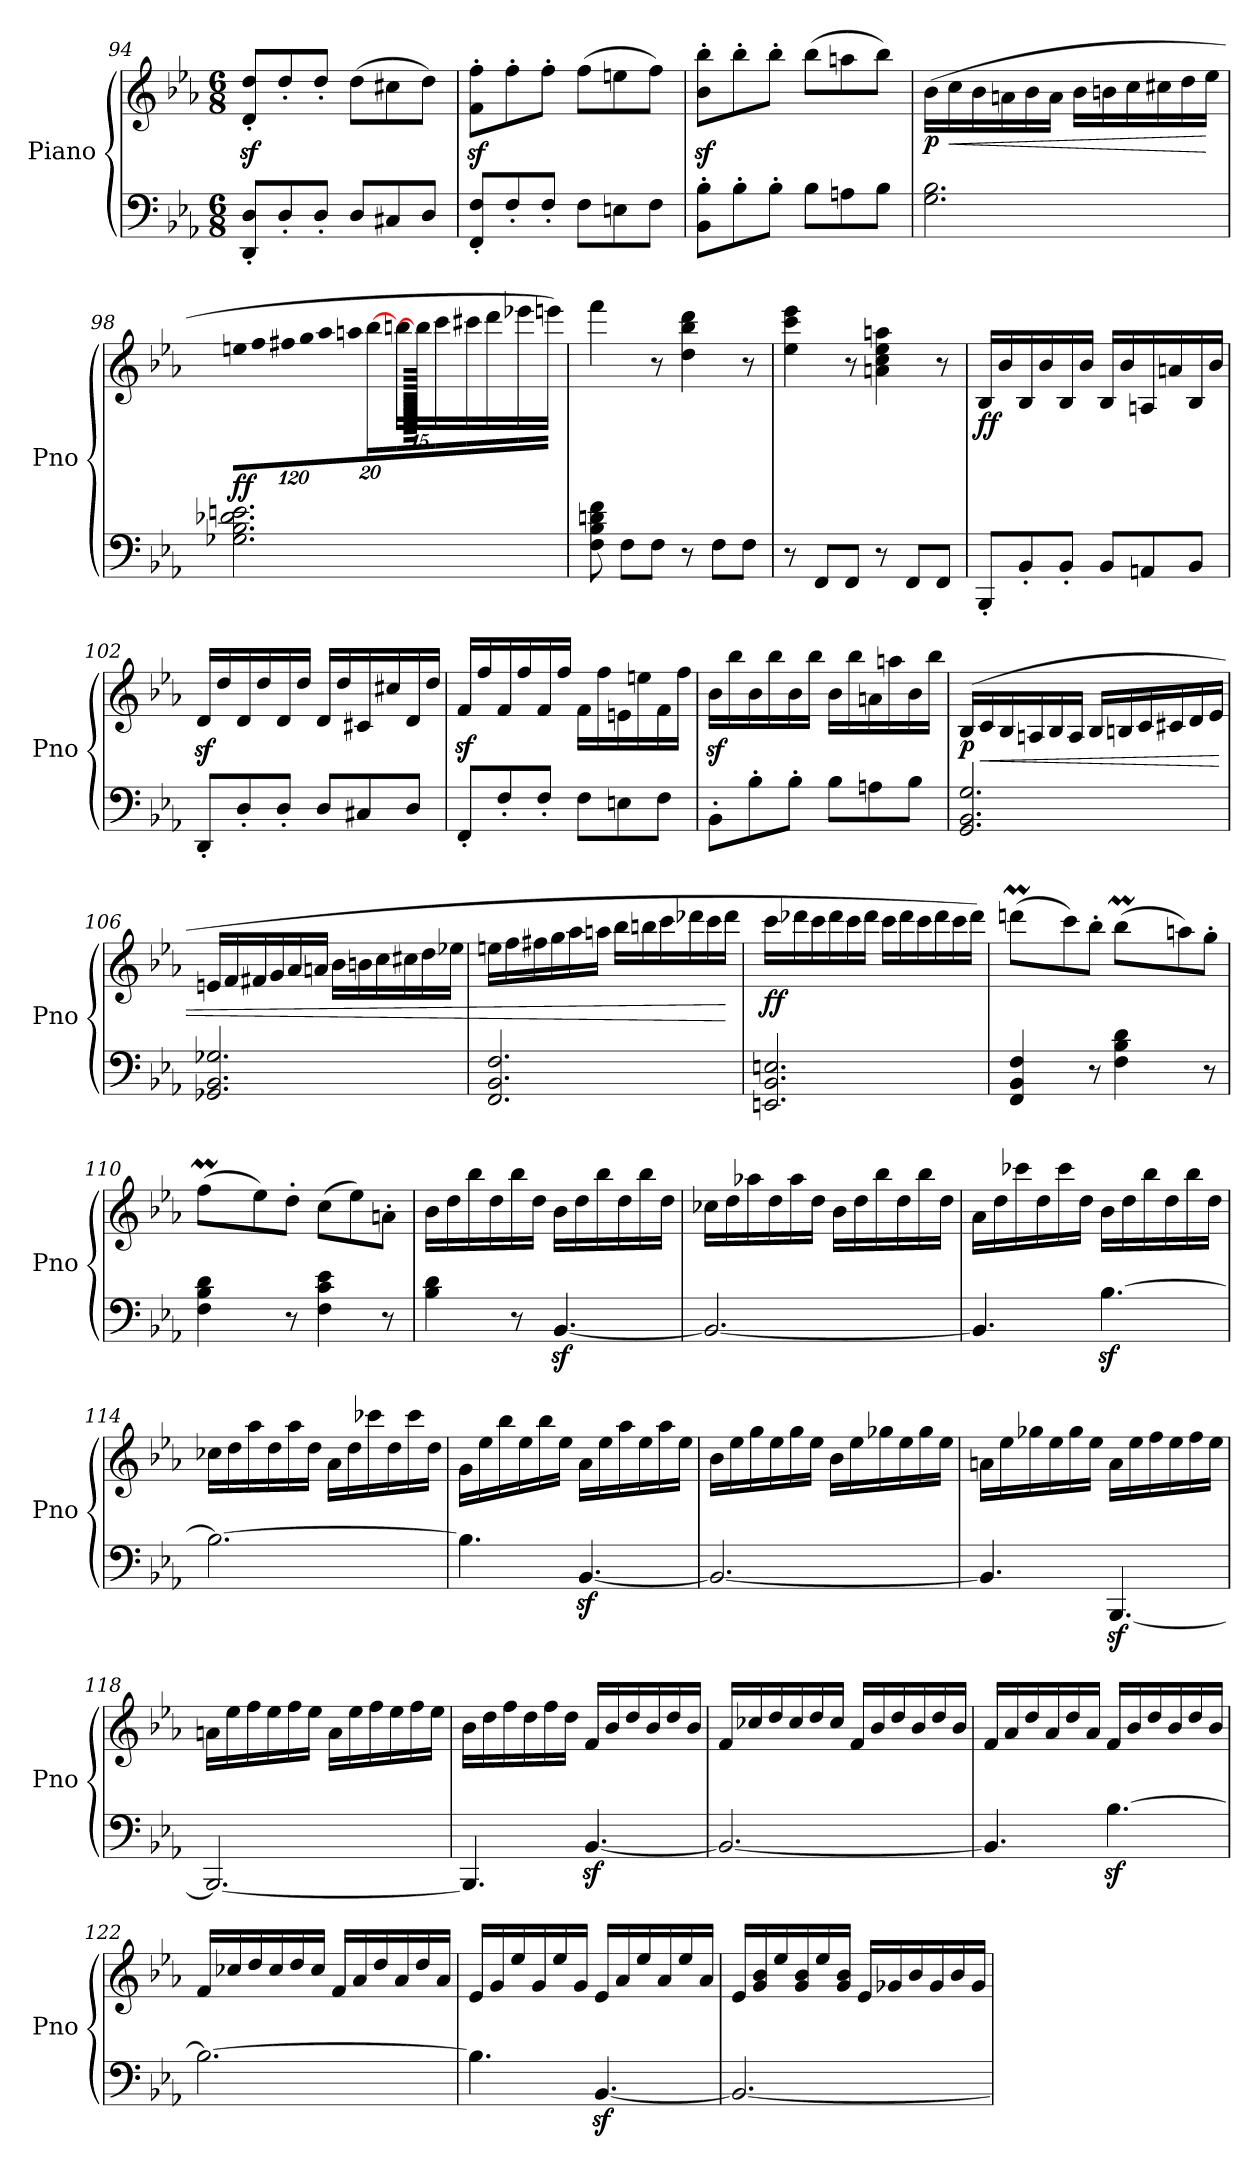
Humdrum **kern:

**kern	**kern	**dynam
*part1	*part1	*part1
*staff2	*staff1	*staff1/2
*I"Piano	*	*
*I'Pno	*	*
*clefF4	*clefG2	*
*k[b-e-a-]	*k[b-e-a-]	*
*M6/8	*M6/8	*
=94	=94	=94
8DD/' 8D/'L	8d/z<' 8dd/z<'L	.
8D'/	8dd'/	.
8D'/J	8dd'/J	.
8D/L	(8dd\L	.
8C#X/	8cc#X\	.
8D/J	8dd\J)	.
=95	=95	=95
8FF/' 8F/'L	8f\z<' 8ff\z<'L	.
8F'/	8ff'\	.
8F'/J	8ff'\J	.
8F\L	(8ff\L	.
8En\	8een\	.
8F\J	8ff\J)	.
=96	=96	=96
8BB-\' 8B-\'L	8b-\z<' 8bb-\z<'L	.
8B-'\	8bb-'\	.
8B-'\J	8bb-'\J	.
8B-\L	(8bb-\L	.
8An\	8aan\	.
8B-\J	8bb-\J)	.
!!LO:PB:g=z
=97	=97	=97
!	!	!LO:DY:b
2.G\ 2.B-\	(16b-\LL	p
!	!	!LO:HP:b
.	16cc\	<
.	16b-\	.
.	16an\	.
.	16b-\	.
.	16a\JJ	.
.	16b-\LL	.
.	16bn\	.
.	16cc\	.
.	16cc#X\	.
.	16dd\	.
.	16ee-\JJ	[
=98	=98	=98
*	*Xbrackettup	*
!	!LO:N:vis=16	!LO:DY:b
2.G-X\ 2.B-\ 2.d-X\ 2.en\	1920%103een\LL	ff
!	!LO:N:vis=16	!
.	1920%103ff\	.
!	!LO:N:vis=16	!
.	1920%103ff#X\	.
!	!LO:N:vis=16	!
.	1920%103gg\	.
!	!LO:N:vis=16	!
.	1920%103aa-\	.
!	!LO:N:vis=16	!
.	1920%103aan\	.
.	[320%17bb-\JJ	.
.	16bbn\LL	.
.	1920bb-\]	.
.	16ccc\	.
.	16ccc#X\	.
.	16ddd\	.
.	16eee-X\	.
.	16eeen\JJ)	.
1920ryy	.	.
=99	=99	=99
8F\ 8B-\ 8dn\ 8f\	4fff\	.
8F\L	.	.
8F\J	8r	.
8r	4dd\ 4bb-\ 4ddd\	.
8F\L	.	.
8F\J	8r	.
=100	=100	=100
8r	4ee-\ 4ccc\ 4eee-\	.
8FF/L	.	.
8FF/J	8r	.
8r	4an\ 4cc\ 4ee-\ 4aan\	.
8FF/L	.	.
8FF/J	8r	.
!!LO:LB:g=z
=101	=101	=101
!	!	!LO:DY:b
8BBB-'/L	16B-/LL	ff
.	16b-/	.
8BB-'/	16B-/	.
.	16b-/	.
8BB-'/J	16B-/	.
.	16b-/JJ	.
8BB-/L	16B-/LL	.
.	16b-/	.
8AAn/	16An/	.
.	16an/	.
8BB-/J	16B-/	.
.	16b-/JJ	.
=102	=102	=102
8DD'/L	16dz</LL	.
.	16dd/	.
8D'/	16d/	.
.	16dd/	.
8D'/J	16d/	.
.	16dd/JJ	.
8D/L	16d/LL	.
.	16dd/	.
8C#X/	16c#X/	.
.	16cc#X/	.
8D/J	16d/	.
.	16dd/JJ	.
=103	=103	=103
8FF'/L	16fz</LL	.
.	16ff/	.
8F'/	16f/	.
.	16ff/	.
8F'/J	16f/	.
.	16ff/JJ	.
8F\L	16f\LL	.
.	16ff\	.
8En\	16en\	.
.	16een\	.
8F\J	16f\	.
.	16ff\JJ	.
!!LO:LB:g=z
=104	=104	=104
8BB-'\L	16b-z<\LL	.
.	16bb-\	.
8B-'\	16b-\	.
.	16bb-\	.
8B-'\J	16b-\	.
.	16bb-\JJ	.
8B-\L	16b-\LL	.
.	16bb-\	.
8An\	16an\	.
.	16aan\	.
8B-\J	16b-\	.
.	16bb-\JJ	.
=105	=105	=105
!	!	!LO:DY:b
2.GG/ 2.BB-/ 2.G/	(16B-/LL	p
!	!	!LO:HP:b
.	16c/	<
.	16B-/	.
.	16An/	.
.	16B-/	.
.	16A/JJ	.
.	16B-/LL	.
.	16Bn/	.
.	16c/	.
.	16c#X/	.
.	16d/	.
.	16e-/JJ	.
=106	=106	=106
2.GG-X/ 2.BB-/ 2.G-X/	16en/LL	.
.	16f/	.
.	16f#X/	.
.	16g/	.
.	16a-/	.
.	16an/JJ	.
.	16b-\LL	.
.	16bn\	.
.	16cc\	.
.	16cc#X\	.
.	16dd\	.
.	16ee-X\JJ	.
!!LO:LB:g=z
=107	=107	=107
2.FF/ 2.BB-/ 2.F/	16een\LL	.
.	16ff\	.
.	16ff#X\	.
.	16gg\	.
.	16aa-\	.
.	16aan\JJ	.
.	16bb-\LL	.
.	16bbn\	.
.	16ccc\	.
.	16ddd-X\	.
.	16ccc\	.
.	16ddd-\JJ	[
=108	=108	=108
!	!	!LO:DY:b
2.EEn/ 2.BB-/ 2.En/	16ccc\LL	ff
.	16ddd-X\	.
.	16ccc\	.
.	16ddd-\	.
.	16ccc\	.
.	16ddd-\JJ	.
.	16ccc\LL	.
.	16ddd-\	.
.	16ccc\	.
.	16ddd-\	.
.	16ccc\	.
.	16ddd-\JJ)	.
=109	=109	=109
*	*^	*
*	*	*Xtuplet	*
4FF/ 4BB-/ 4F/	(>8dddnm\L	24dddyy	.
.	.	24eee-yy	.
.	.	24dddyy	.
.	8ccc\)	4ryy	.
8r	8bb-'\J	.	.
4F\ 4B-\ 4d\	(>8bb-M\L	24bb-yy	.
.	.	24cccyy	.
.	.	24bb-yy	.
.	8aan\)	4ryy	.
8r	8gg'\J	.	.
!!LO:LB:g=z	!!
=110	=110	=110	=110
4F\ 4B-\ 4d\	(>8ffM\L	24ffyy	.
.	.	24ggyy	.
.	.	24ffyy	.
.	8ee-\)	2ryy	.
8r	8dd'\J	.	.
4F\ 4c\ 4e-\	(>8cc\L	.	.
.	8ee-\)	.	.
8r	8an'\J	8ryy	.
*	*v	*v	*
=111	=111	=111
4B-\ 4d\	16b-\LL	.
.	16dd\	.
.	16bb-\	.
.	16dd\	.
8r	16bb-\	.
.	16dd\JJ	.
[4.BB-z</	16b-\LL	.
.	16dd\	.
.	16bb-\	.
.	16dd\	.
.	16bb-\	.
.	16dd\JJ	.
=112	=112	=112
2.BB-/_	16cc-X\LL	.
.	16dd\	.
.	16aa-X\	.
.	16dd\	.
.	16aa-\	.
.	16dd\JJ	.
.	16b-\LL	.
.	16dd\	.
.	16bb-\	.
.	16dd\	.
.	16bb-\	.
.	16dd\JJ	.
=113	=113	=113
4.BB-/]	16a-\LL	.
.	16dd\	.
.	16ccc-X\	.
.	16dd\	.
.	16ccc-\	.
.	16dd\JJ	.
[4.B-z<\	16b-\LL	.
.	16dd\	.
.	16bb-\	.
.	16dd\	.
.	16bb-\	.
.	16dd\JJ	.
!!LO:LB:g=z
=114	=114	=114
2.B-\_	16cc-X\LL	.
.	16dd\	.
.	16aa-\	.
.	16dd\	.
.	16aa-\	.
.	16dd\JJ	.
.	16a-\LL	.
.	16dd\	.
.	16ccc-X\	.
.	16dd\	.
.	16ccc-\	.
.	16dd\JJ	.
=115	=115	=115
4.B-\]	16g\LL	.
.	16ee-\	.
.	16bb-\	.
.	16ee-\	.
.	16bb-\	.
.	16ee-\JJ	.
[4.BB-z</	16a-\LL	.
.	16ee-\	.
.	16aa-\	.
.	16ee-\	.
.	16aa-\	.
.	16ee-\JJ	.
=116	=116	=116
2.BB-/_	16b-\LL	.
.	16ee-\	.
.	16gg\	.
.	16ee-\	.
.	16gg\	.
.	16ee-\JJ	.
.	16b-\LL	.
.	16ee-\	.
.	16gg-X\	.
.	16ee-\	.
.	16gg-\	.
.	16ee-\JJ	.
=117	=117	=117
4.BB-/]	16an\LL	.
.	16ee-\	.
.	16gg-X\	.
.	16ee-\	.
.	16gg-\	.
.	16ee-\JJ	.
[4.BBB-z</	16a\LL	.
.	16ee-\	.
.	16ff\	.
.	16ee-\	.
.	16ff\	.
.	16ee-\JJ	.
!!LO:PB:g=z
=118	=118	=118
2.BBB-/_	16an\LL	.
.	16ee-\	.
.	16ff\	.
.	16ee-\	.
.	16ff\	.
.	16ee-\JJ	.
.	16a\LL	.
.	16ee-\	.
.	16ff\	.
.	16ee-\	.
.	16ff\	.
.	16ee-\JJ	.
=119	=119	=119
4.BBB-/]	16b-\LL	.
.	16dd\	.
.	16ff\	.
.	16dd\	.
.	16ff\	.
.	16dd\JJ	.
[4.BB-z</	16f/LL	.
.	16b-/	.
.	16dd/	.
.	16b-/	.
.	16dd/	.
.	16b-/JJ	.
=120	=120	=120
2.BB-/_	16f/LL	.
.	16cc-X/	.
.	16dd/	.
.	16cc-/	.
.	16dd/	.
.	16cc-/JJ	.
.	16f/LL	.
.	16b-/	.
.	16dd/	.
.	16b-/	.
.	16dd/	.
.	16b-/JJ	.
=121	=121	=121
4.BB-/]	16f/LL	.
.	16a-/	.
.	16dd/	.
.	16a-/	.
.	16dd/	.
.	16a-/JJ	.
[4.B-z<\	16f/LL	.
.	16b-/	.
.	16dd/	.
.	16b-/	.
.	16dd/	.
.	16b-/JJ	.
!!LO:LB:g=z
=122	=122	=122
2.B-\_	16f/LL	.
.	16cc-X/	.
.	16dd/	.
.	16cc-/	.
.	16dd/	.
.	16cc-/JJ	.
.	16f/LL	.
.	16a-/	.
.	16dd/	.
.	16a-/	.
.	16dd/	.
.	16a-/JJ	.
=123	=123	=123
4.B-\]	16e-/LL	.
.	16g/	.
.	16ee-/	.
.	16g/	.
.	16ee-/	.
.	16g/JJ	.
[4.BB-z</	16e-/LL	.
.	16a-/	.
.	16ee-/	.
.	16a-/	.
.	16ee-/	.
.	16a-/JJ	.
=124	=124	=124
2.BB-/_	16e-/LL	.
.	16g/ 16b-/	.
.	16ee-/	.
.	16g/ 16b-/	.
.	16ee-/	.
.	16g/ 16b-/JJ	.
.	16e-/LL	.
.	16g-X/	.
.	16b-/	.
.	16g-/	.
.	16b-/	.
.	16g-/JJ	.
=	=	=
*-	*-	*-
